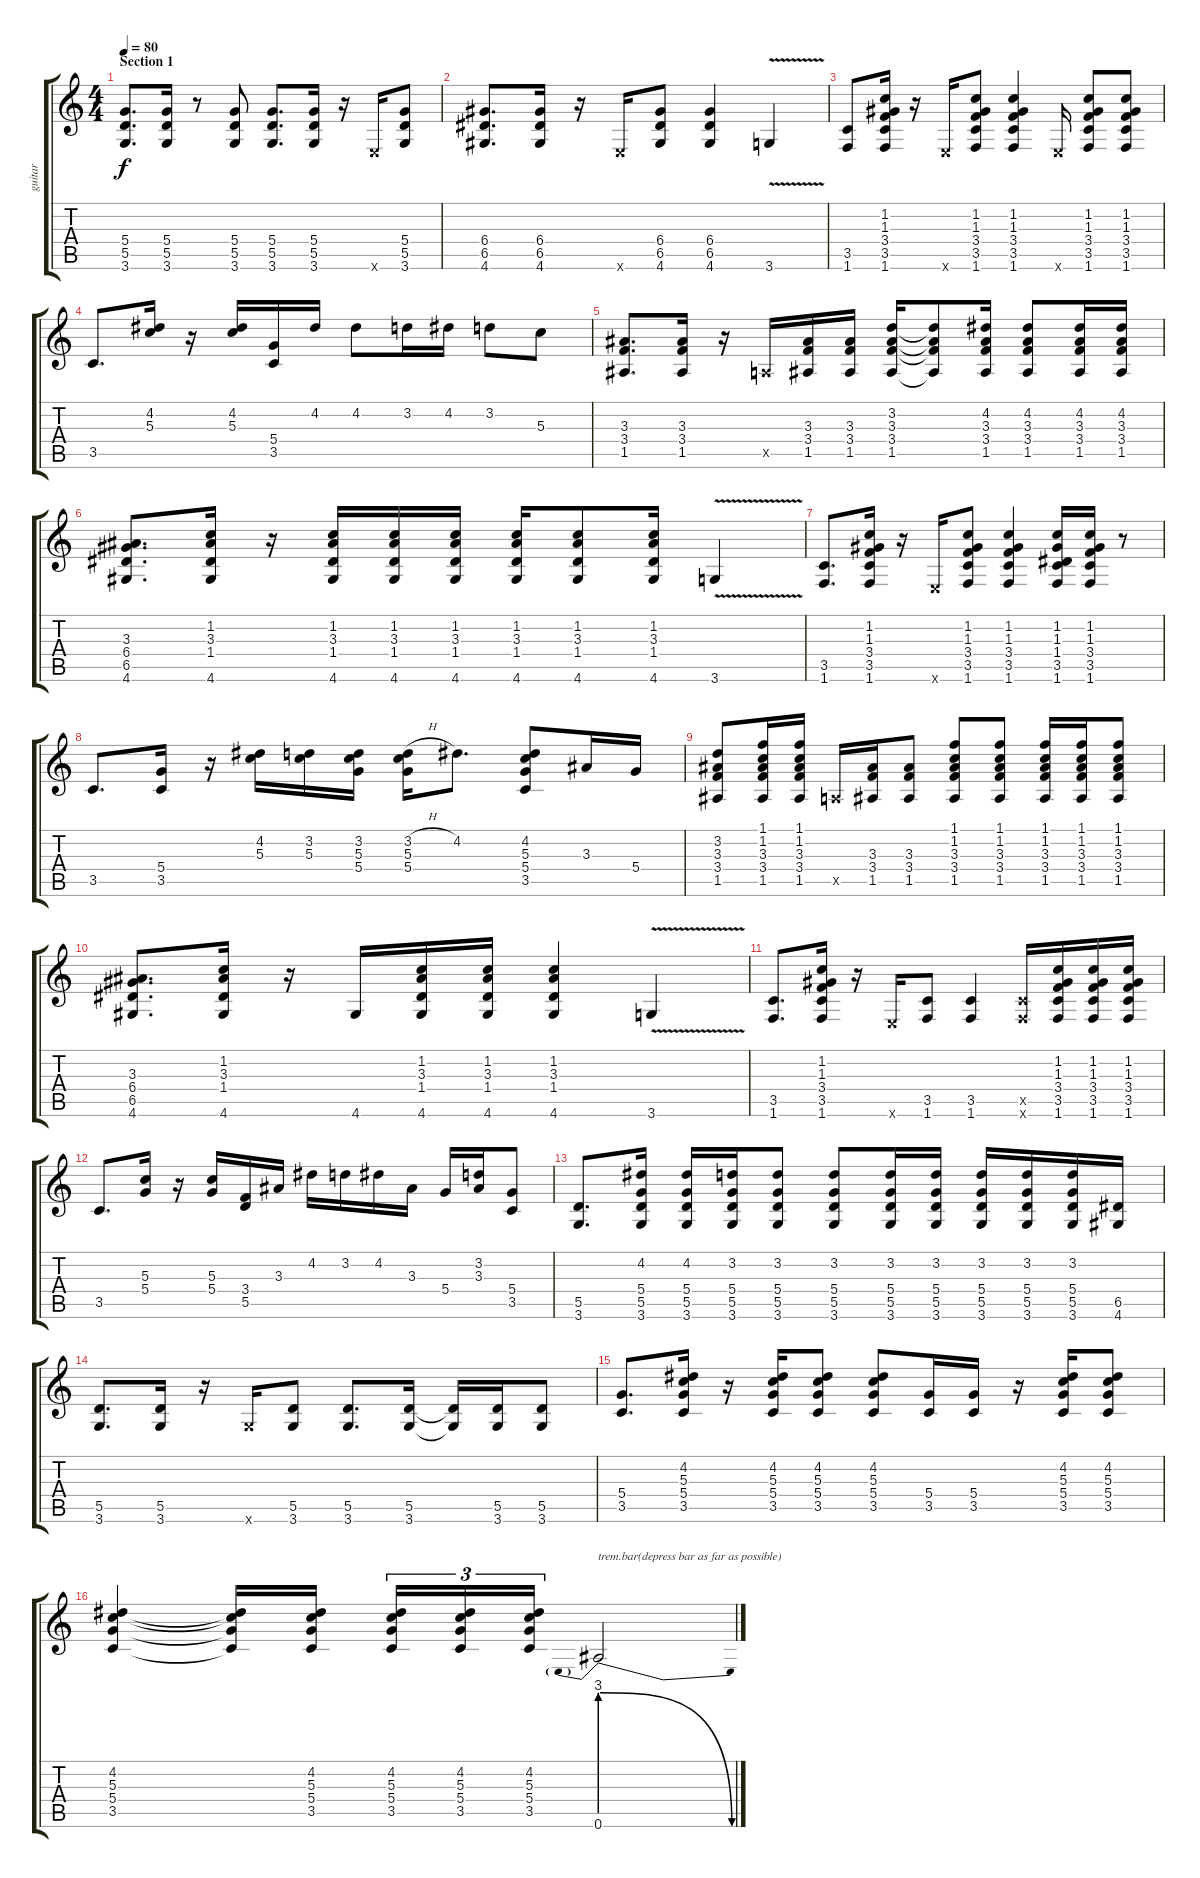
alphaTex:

\track ("guitar" "guitar") {instrument distortionguitar}
\staff {score tabs}
\tuning (E4 B3 G3 D3 A2 E2) {hide}
\ts (4 4)
\section ("" "Section 1")
\tempo 80
\clef g2
\ks c
(5.4 5.5 3.6).8{d dy f instrument distortionguitar} (5.4 5.5 3.6).16 r.8 (5.4 5.5 3.6).8 (5.4 5.5 3.6).8{d} (5.4 5.5 3.6).16 r.16 0.6{x}.16 (5.4 5.5 3.6).8 |
(6.4 6.5 4.6).8{d} (6.4 6.5 4.6).16 r.16 0.6{x}.16 (6.4 6.5 4.6).8 (6.4 6.5 4.6).4 3.6{v}.4 |
(3.5 1.6).8 (1.2 1.3 3.4 3.5 1.6).16 r.16 0.6{x}.16 (1.2 1.3 3.4 3.5 1.6).8 (1.2 1.3 3.4 3.5 1.6).4 0.6{x}.16 (1.2 1.3 3.4 3.5 1.6).8 (1.2 1.3 3.4 3.5 1.6).8 |
3.5.8{d} (4.2 5.3).16 r.16 (4.2 5.3).16 (5.4 3.5).16 4.2.16 4.2.8 3.2.16 4.2.16 3.2.8 5.3.8 |
(3.3 3.4 1.5).8{d} (3.3 3.4 1.5).16 r.16 0.5{x}.16 (3.3 3.4 1.5).16 (3.3 3.4 1.5).16 (3.2 3.3 3.4 1.5).16 (3.2{t} 3.3{t} 3.4{t} 1.5{t}).8 (4.2 3.3 3.4 1.5).16 (4.2 3.3 3.4 1.5).8 (4.2 3.3 3.4 1.5).16 (4.2 3.3 3.4 1.5).16 |
(3.3 6.4 6.5 4.6).8{d} (1.2 3.3 1.4 4.6).16 r.16 (1.2 3.3 1.4 4.6).16 (1.2 3.3 1.4 4.6).16 (1.2 3.3 1.4 4.6).16 (1.2 3.3 1.4 4.6).16 (1.2 3.3 1.4 4.6).8 (1.2 3.3 1.4 4.6).16 3.6{v}.4 |
(3.5 1.6).8{d} (1.2 1.3 3.4 3.5 1.6).16 r.16 0.6{x}.16 (1.2 1.3 3.4 3.5 1.6).8 (1.2 1.3 3.4 3.5 1.6).4 (1.2 1.3 1.4 3.5 1.6).16 (1.2 1.3 3.4 3.5 1.6).16 r.8 |
3.5.8{d} (5.4 3.5).16 r.16 (4.2 5.3).16 (3.2 5.3).16 (3.2 5.3 5.4).16 (3.2{h} 5.3 5.4).16 4.2.8{d} (4.2 5.3 5.4 3.5).8 3.3.16 5.4.16 |
(3.2 3.3 3.4 1.5).8 (1.1 1.2 3.3 3.4 1.5).16 (1.1 1.2 3.3 3.4 1.5).16 0.5{x}.16 (3.3 3.4 1.5).16 (3.3 3.4 1.5).8 (1.1 1.2 3.3 3.4 1.5).8 (1.1 1.2 3.3 3.4 1.5).8 (1.1 1.2 3.3 3.4 1.5).16 (1.1 1.2 3.3 3.4 1.5).16 (1.1 1.2 3.3 3.4 1.5).8 |
(3.3 6.4 6.5 4.6).8{d} (1.2 3.3 1.4 4.6).16 r.16 4.6.16 (1.2 3.3 1.4 4.6).16 (1.2 3.3 1.4 4.6).16 (1.2 3.3 1.4 4.6).4 3.6{v}.4 |
(3.5 1.6).8{d} (1.2 1.3 3.4 3.5 1.6).16 r.16 0.6{x}.16 (3.5 1.6).8 (3.5 1.6).4 (3.5{x} 1.6{x}).16 (1.2 1.3 3.4 3.5 1.6).16 (1.2 1.3 3.4 3.5 1.6).16 (1.2 1.3 3.4 3.5 1.6).16 |
3.5.8{d} (5.3 5.4).16 r.16 (5.3 5.4).16 (3.4 5.5).16 3.3.16 4.2.16 3.2.16 4.2.16 3.3.16 5.4.16 (3.2 3.3).16 (5.4 3.5).8 |
(5.5 3.6).8{d} (4.2 5.4 5.5 3.6).16 (4.2 5.4 5.5 3.6).16 (3.2 5.4 5.5 3.6).16 (3.2 5.4 5.5 3.6).8 (3.2 5.4 5.5 3.6).8 (3.2 5.4 5.5 3.6).16 (3.2 5.4 5.5 3.6).16 (3.2 5.4 5.5 3.6).16 (3.2 5.4 5.5 3.6).16 (3.2 5.4 5.5 3.6).16 (6.5 4.6).16 |
(5.5 3.6).8{d} (5.5 3.6).16 r.16 3.6{x}.16 (5.5 3.6).8 (5.5 3.6).8{d} (5.5 3.6).16 (5.5{t} 3.6{t}).16 (5.5 3.6).16 (5.5 3.6).8 |
(5.4 3.5).8{d} (4.2 5.3 5.4 3.5).16 r.16 (4.2 5.3 5.4 3.5).16 (4.2 5.3 5.4 3.5).8 (4.2 5.3 5.4 3.5).8 (5.4 3.5).16 (5.4 3.5).16 r.16 (4.2 5.3 5.4 3.5).16 (4.2 5.3 5.4 3.5).8 |
(4.2 5.3 5.4 3.5).4 (4.2{t} 5.3{t} 5.4{t} 3.5{t}).16 (4.2 5.3 5.4 3.5).16{beam splitsecondary} (4.2 5.3 5.4 3.5).16{tu (3 2)} (4.2 5.3 5.4 3.5).16{tu (3 2)} (4.2 5.3 5.4 3.5).16{tu (3 2)} 0.6{be (prebendrelease 0 12 60 0)}.2{txt "trem.bar(depress bar as far as possible)"}
